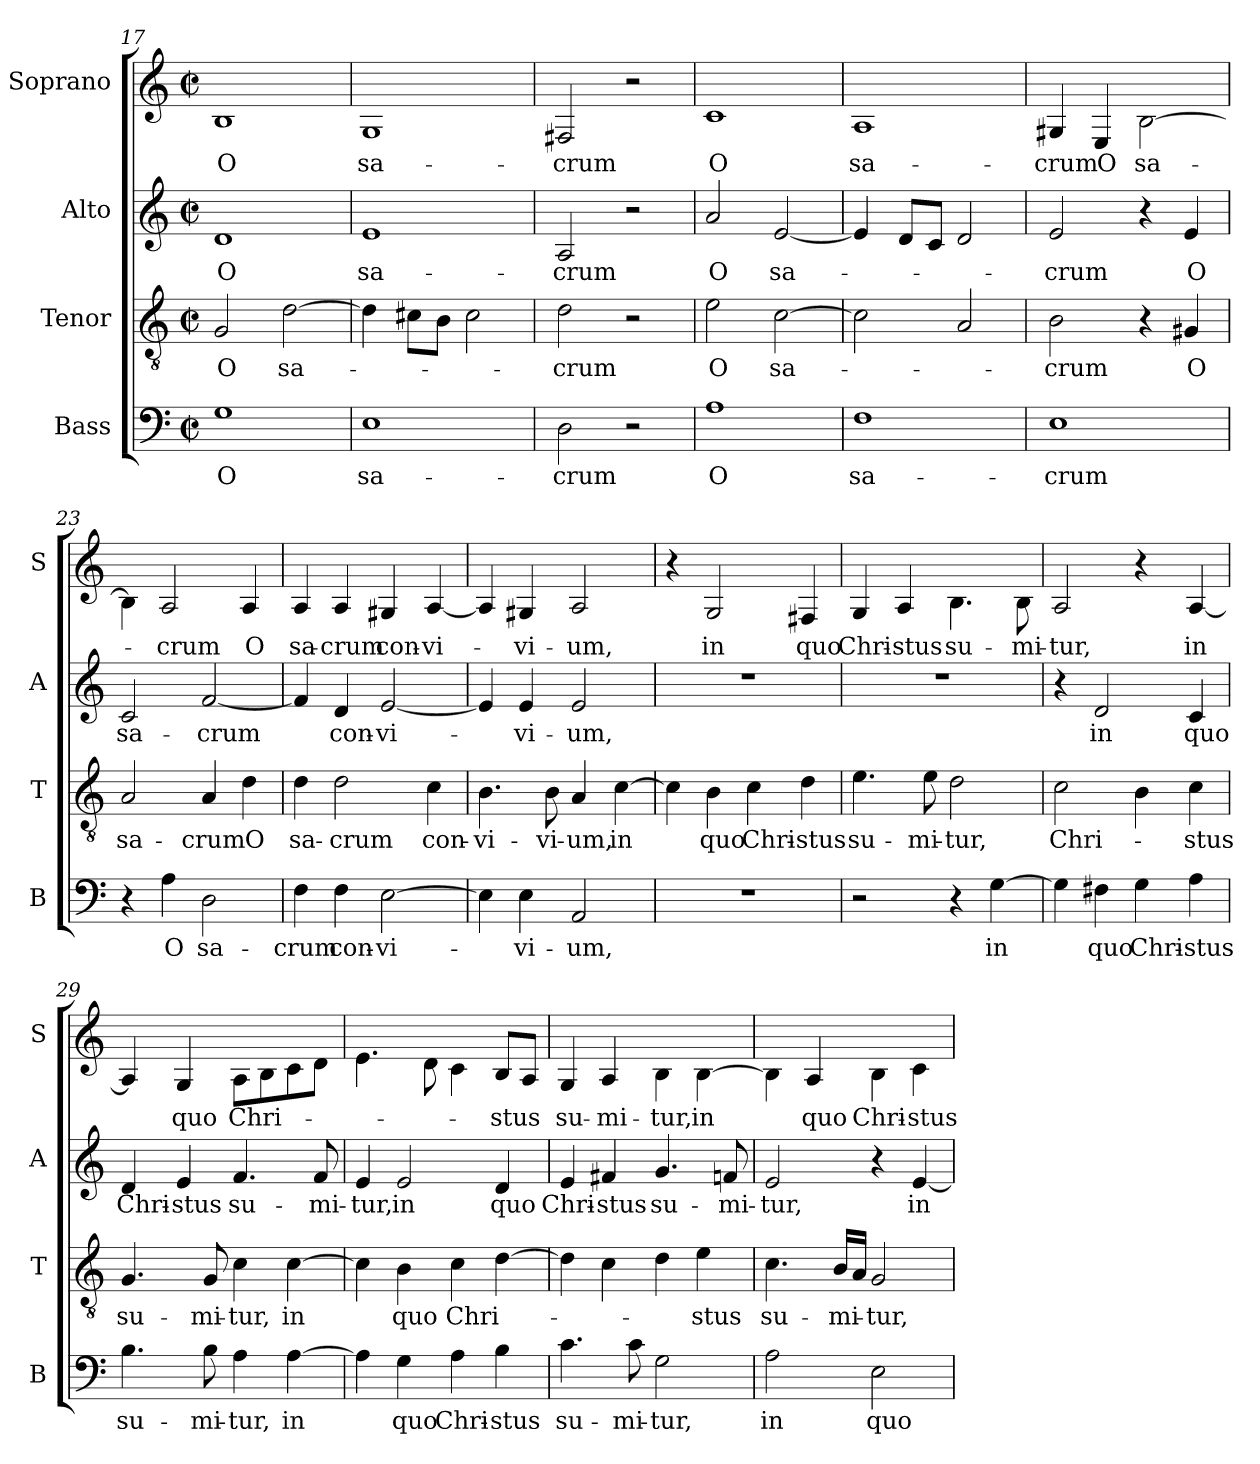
**kern	**text	**kern	**text	**kern	**text	**kern	**text
*part4	*part4	*part3	*part3	*part2	*part2	*part1	*part1
*staff4	*staff4	*staff3	*staff3	*staff2	*staff2	*staff1	*staff1
*I"Bass	*	*I"Tenor	*	*I"Alto	*	*I"Soprano	*
*I'B	*	*I'T	*	*I'A	*	*I'S	*
*clefF4	*	*clefGv2	*	*clefG2	*	*clefG2	*
*	*	*	*	*	*	*ITrd-7c-12	*
*k[]	*	*k[]	*	*k[]	*	*k[]	*
*C:	*	*C:	*	*C:	*	*C:	*
*M2/2	*	*M2/2	*	*M2/2	*	*M2/2	*
*met(c|)	*	*met(c|)	*	*met(c|)	*	*met(c|)	*
=17	=17	=17	=17	=17	=17	=17	=17
1G	O	2G/	O	1d	O	1b	O
.	.	[2d\	sa-	.	.	.	.
=18	=18	=18	=18	=18	=18	=18	=18
1E	sa-	4d\]	.	1e	sa-	1g	sa-
.	.	8c#X\L	.	.	.	.	.
.	.	8B\J	.	.	.	.	.
.	.	2c#\	.	.	.	.	.
=19	=19	=19	=19	=19	=19	=19	=19
2D\	-crum	2d\	-crum	2A/	-crum	2f#X/	-crum
2r	.	2r	.	2r	.	2r	.
=20	=20	=20	=20	=20	=20	=20	=20
1A	O	2e\	O	2a/	O	1cc	O
.	.	[2c\	sa-	[2e/	sa-	.	.
=21	=21	=21	=21	=21	=21	=21	=21
1F	sa-	2c\]	.	4e/]	.	1a	sa-
.	.	.	.	8d/L	.	.	.
.	.	.	.	8c/J	.	.	.
.	.	2A/	.	2d/	.	.	.
!!LO:LB:g=z
=22	=22	=22	=22	=22	=22	=22	=22
1E	-crum	2B\	-crum	2e/	-crum	4g#X/	-crum
.	.	.	.	.	.	4e/	O
.	.	4r	.	4r	.	[2b\	sa-
.	.	4G#X/	O	4e/	O	.	.
=23	=23	=23	=23	=23	=23	=23	=23
4r	.	2A/	sa-	2c/	sa-	4b\]	.
4A\	O	.	.	.	.	2a/	-crum
2D\	sa-	4A/	-crum	[2f/	-crum	.	.
.	.	4d\	O	.	.	4a/	O
=24	=24	=24	=24	=24	=24	=24	=24
4F\	-crum	4d\	sa-	4f/]	.	4a/	sa-
4F\	con-	2d\	-crum	4d/	con-	4a/	-crum
[2E\	-vi-	.	.	[2e/	-vi-	4g#X/	con-
.	.	4c\	con-	.	.	[4a/	-vi-
=25	=25	=25	=25	=25	=25	=25	=25
4E\]	.	4.B\	-vi-	4e/]	.	4a/]	.
4E\	-vi-	.	.	4e/	-vi-	4g#X/	-vi-
.	.	8B\	-vi-	.	.	.	.
2AA/	-um,	4A/	-um,	2e/	-um,	2a/	-um,
.	.	[4c\	in	.	.	.	.
=26	=26	=26	=26	=26	=26	=26	=26
1r	.	4c\]	.	1r	.	4r	.
.	.	4B\	quo	.	.	2g/	in
.	.	4c\	Chri-	.	.	.	.
.	.	4d\	-stus	.	.	4f#X/	quo
=27	=27	=27	=27	=27	=27	=27	=27
2r	.	4.e\	su-	1r	.	4g/	Chri-
.	.	.	.	.	.	4a/	-stus
.	.	8e\	-mi-	.	.	.	.
4r	.	2d\	-tur,	.	.	4.b\	su-
[4G\	in	.	.	.	.	.	.
.	.	.	.	.	.	8b\	-mi-
!!LO:LB:g=z
=28	=28	=28	=28	=28	=28	=28	=28
4G\]	.	2c\	Chri-	4r	.	2a/	-tur,
4F#X\	quo	.	.	2d/	in	.	.
4G\	Chri-	4B\	.	.	.	4r	.
4A\	-stus	4c\	-stus	4c/	quo	[4a/	in
=29	=29	=29	=29	=29	=29	=29	=29
4.B\	su-	4.G/	su-	4d/	Chri-	4a/]	.
.	.	.	.	4e/	-stus	4g/	quo
8B\	-mi-	8G/	-mi-	.	.	.	.
4A\	-tur,	4c\	-tur,	4.f/	su-	8a\L	Chri-
.	.	.	.	.	.	8b\	.
[4A\	in	[4c\	in	.	.	8cc\	.
.	.	.	.	8f/	-mi-	8dd\J	.
=30	=30	=30	=30	=30	=30	=30	=30
4A\]	.	4c\]	.	4e/	-tur,	4.ee\	.
4G\	quo	4B\	quo	2e/	in	.	.
.	.	.	.	.	.	8dd\	.
4A\	Chri-	4c\	Chri-	.	.	4cc\	.
4B\	-stus	[4d\	.	4d/	quo	8b/L	-stus
.	.	.	.	.	.	8a/J	.
=31	=31	=31	=31	=31	=31	=31	=31
4.c\	su-	4d\]	.	4e/	Chri-	4g/	su-
.	.	4c\	.	4f#X/	-stus	4a/	-mi-
8c\	-mi-	.	.	.	.	.	.
2G\	-tur,	4d\	.	4.g/	su-	4b\	-tur,
.	.	4e\	-stus	.	.	[4b\	in
.	.	.	.	8fn/	-mi-	.	.
=32	=32	=32	=32	=32	=32	=32	=32
2A\	in	4.c\	su-	2e/	-tur,	4b\]	.
.	.	.	.	.	.	4a/	quo
.	.	16B/LL	-mi-	.	.	.	.
.	.	16A/JJ	.	.	.	.	.
2E\	quo	2G/	-tur,	4r	.	4b\	Chri-
.	.	.	.	[4e/	in	4cc\	-stus
=	=	=	=	=	=	=	=
*-	*-	*-	*-	*-	*-	*-	*-
